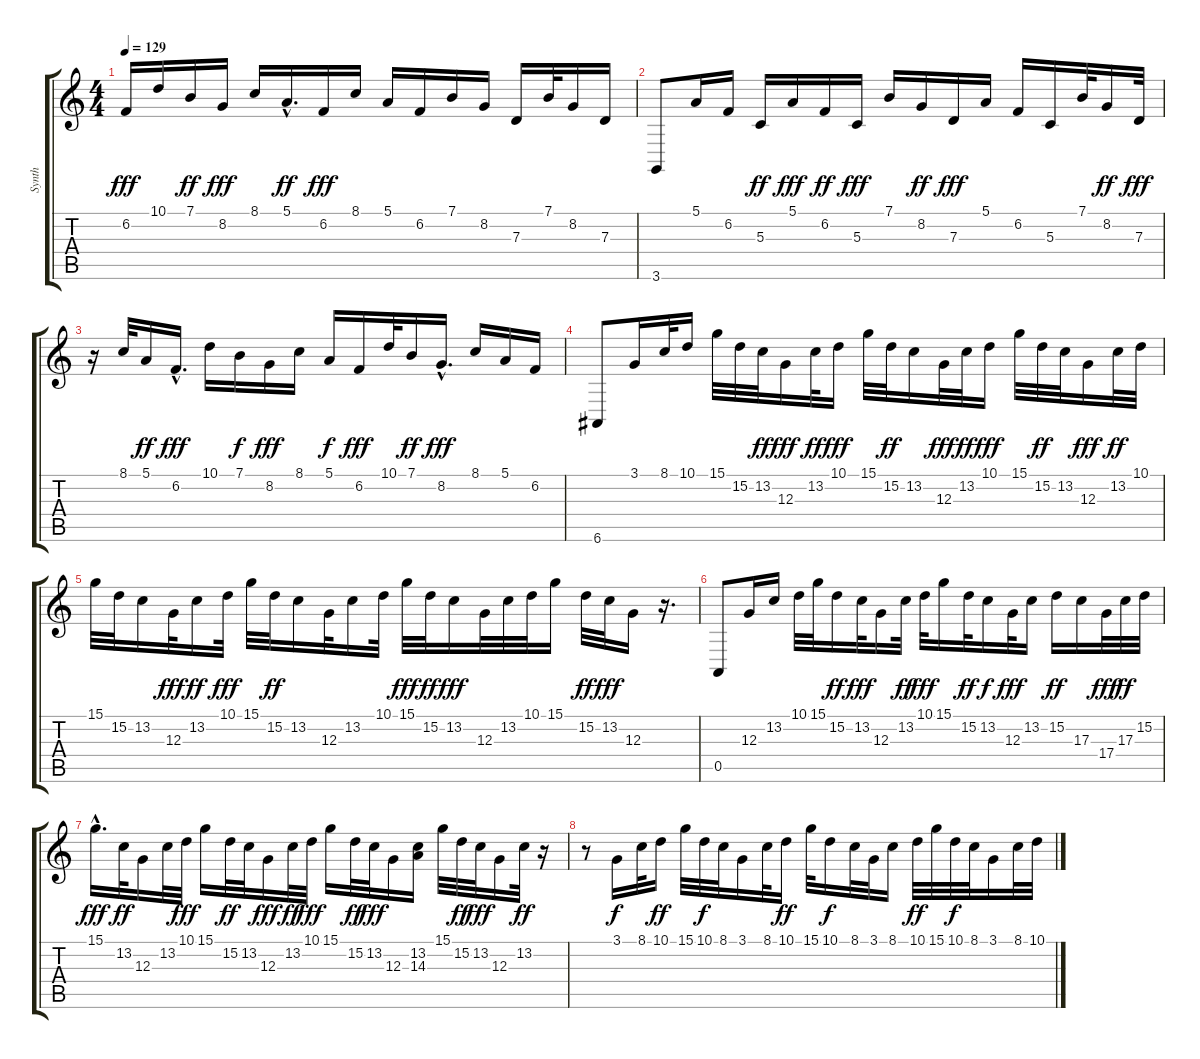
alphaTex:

\track ("Synth" "Synth") {instrument lead2sawtooth}
\staff {score tabs}
\tuning (E4 B3 G3 D3 A2 E2) {hide}
\ts (4 4)
\tempo 129
\clef g2
\ks c
6.2.16{dy fff} 10.1.16 7.1.16{dy ff} 8.2.16{dy fff} 8.1.16 5.1{hac}.16{d dy ff} 6.2.16{dy fff} 8.1.16 5.1.16 6.2.16 7.1.16 8.2.16 7.3.16 7.1.32 8.2.16 7.3.16 |
3.6.8 5.1.16 6.2.16 5.3.16{dy ff} 5.1.16{dy fff} 6.2.16{dy ff} 5.3.16{dy fff} 7.1.16 8.2.16{dy ff} 7.3.16{dy fff} 5.1.16 6.2.16 5.3.16 7.1.32 8.2.16{dy ff} 7.3.32{dy fff} |
r.16 8.1.32 5.1.16{dy ff} 6.2{hac}.16{d dy fff} 10.1.16 7.1.16{dy f} 8.2.16{dy fff} 8.1.16 5.1.16{dy f} 6.2.16{dy fff} 10.1.32 7.1.16{dy ff} 8.2{hac}.16{d dy fff} 8.1.16 5.1.16 6.2.16 |
6.6.8 3.1.16 8.1.32 10.1.16 15.1.32 15.2.32 13.2.32{dy ff} 12.3.16{dy fff} 13.2.32{dy ff} 10.1.16{dy fff} 15.1.32 15.2.32{dy ff} 13.2.16 12.3.32{dy fff} 13.2.32{dy ff} 10.1.16{dy fff} 15.1.32 15.2.32{dy ff} 13.2.32 12.3.16{dy fff} 13.2.32{dy ff} 10.1.32 |
15.1.32 15.2.32 13.2.16 12.3.32{dy fff} 13.2.16{dy ff} 10.1.32{dy fff} 15.1.32 15.2.32{dy ff} 13.2.16 12.3.32 13.2.16 10.1.32 15.1.32{dy fff} 15.2.32{dy ff} 13.2.16{dy fff} 12.3.32 13.2.32 10.1.32 15.1.16 15.2.32{dy ff} 13.2.32{dy fff} 12.3.16 r.16{d} |
0.5.8 12.3.16 13.2.16 10.1.32 15.1.32 15.2.16{dy ff} 13.2.32{dy fff} 12.3.16 13.2.32{dy ff} 10.1.32{dy fff} 15.1.16 15.2.32{dy ff} 13.2.16{dy f} 12.3.32{dy fff} 13.2.16 15.2.16{dy ff} 17.3.16 17.4.32{dy fff} 17.3.32{dy ff} 15.2.32 |
15.1{hac}.16{d dy fff} 13.2.32{dy ff} 12.3.16 13.2.32 10.1.32{dy fff} 15.1.16 15.2.32{dy ff} 13.2.32 12.3.16{dy fff} 13.2.32{dy ff} 10.1.32{dy fff} 15.1.16 15.2.32{dy ff} 13.2.32{dy fff} 12.3.16 (13.2 14.3).16 15.1.32 15.2.32{dy ff} 13.2.32{dy fff} 12.3.16 13.2.32{dy ff} r.16 |
r.8 3.1.16{dy f} 8.1.32 10.1.16{dy ff} 15.1.32 10.1.32{dy f} 8.1.32 3.1.16 8.1.32 10.1.16{dy ff} 15.1.32 10.1.16{dy f} 8.1.32 3.1.32 8.1.16 10.1.32{dy ff} 15.1.32 10.1.32{dy f} 8.1.32 3.1.16 8.1.32 10.1.32
